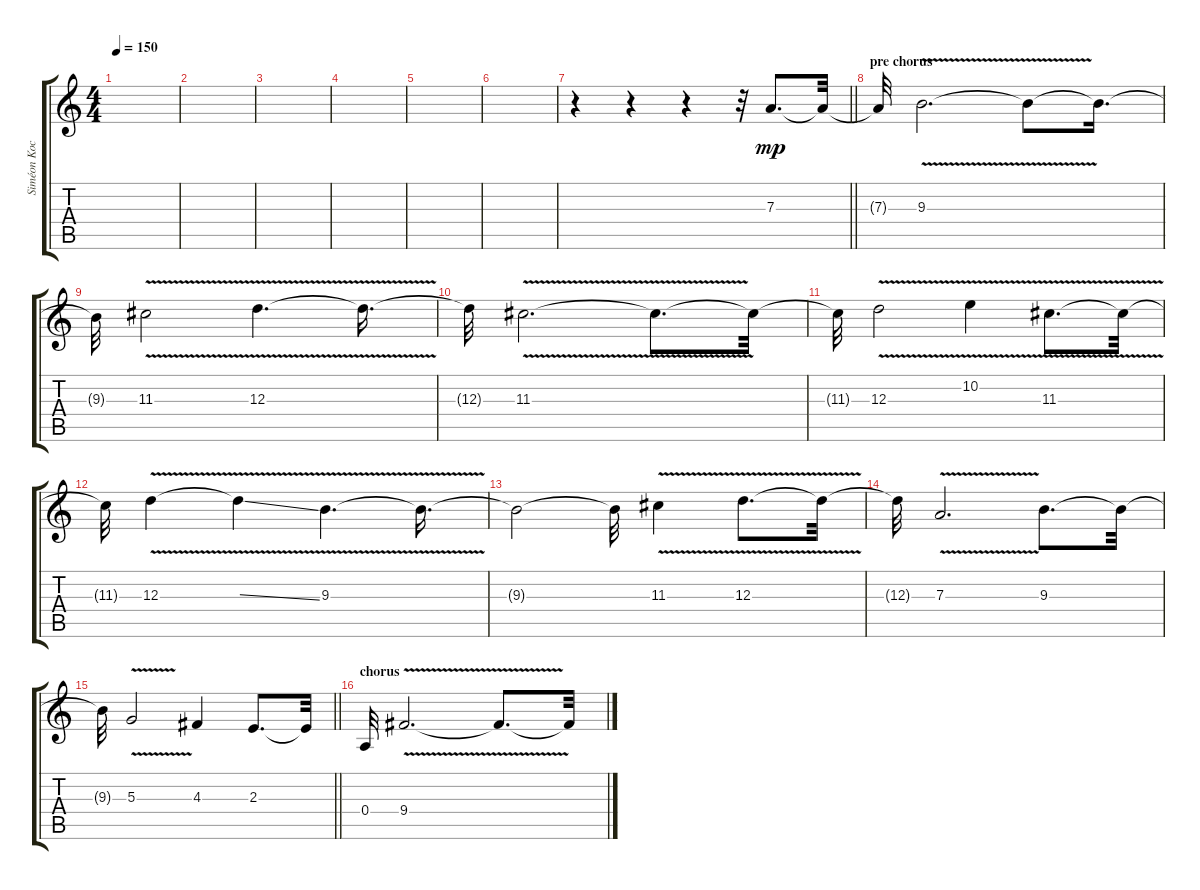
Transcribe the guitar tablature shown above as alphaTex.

\track ("Siméon Koch Lead" "Siméon Koc") {instrument distortionguitar}
\staff {score tabs}
\tuning (B3 Gb3 D3 A2 E2 B1) {hide}
\ts (4 4)
\tempo 150
\clef g2
\ks c
|
|
|
|
|
|
\barLineRight lightlight
r.4 r.4 r.4 r.32 7.3.8{d dy mp} 7.3{t}.32 |
\section ("" "pre chorus")
7.3{t}.32 9.3{v}.2{d} 9.3{t}.8 9.3{t}.16{d} |
9.3{t}.32 11.3{v}.2 12.3{v}.4{d} 12.3{t}.16{d} |
12.3{t}.32 11.3{v}.2{d} 11.3{t}.8{d} 11.3{t}.32 |
11.3{t}.32 12.3{v}.2 10.2{v}.4 11.3{v}.8{d} 11.3{t}.32 |
11.3{t}.32 12.3{v}.4 12.3{ss t}.4 9.3{v}.4{d} 9.3{t}.16{d} |
9.3{t}.2 9.3{t}.32 11.3{v}.4 12.3{v}.8{d} 12.3{t}.32 |
12.3{t}.32 7.3{v}.2{d} 9.3.8{d} 9.3{t}.32 |
\barLineRight lightlight
9.3{t}.32 5.3{v}.2 4.3.4 2.3.8{d} 2.3{t}.32 |
\section ("" "chorus")
0.4.32 9.4{v}.2{d} 9.4{t}.8{d} 9.4{t}.32
